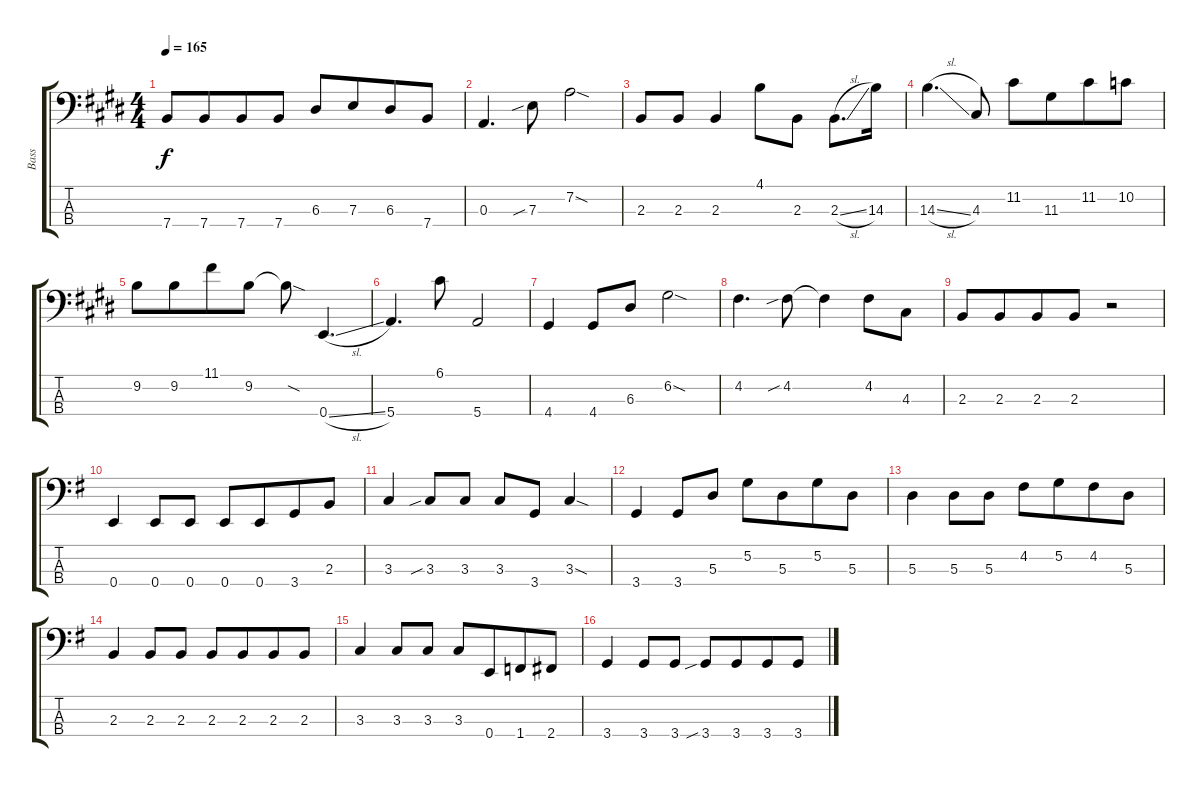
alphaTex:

\track ("Bass" "Bass") {instrument electricbassfinger}
\staff {score tabs}
\tuning (G2 D2 A1 E1) {hide}
\ts (4 4)
\tempo 165
\clef f4
\ks e
7.4.8{dy f} 7.4.8{beam merge} 7.4.8 7.4.8 6.3.8{beam Up} 7.3.8{beam Up beam merge} 6.3.8{beam Up} 7.4.8{beam Up} |
0.3.4{d} 7.3{sib}.8 7.2{sod}.2 |
2.3.8 2.3.8 2.3.4 4.1.8 2.3.8 2.3{sl}.8{d} 14.3.16 |
14.3{sl}.4{d} 4.3.8 11.2.8 11.3.8{beam merge} 11.2.8 10.2.8 |
9.2.8 9.2.8{beam merge} 11.1.8 9.2.8 9.2{sod t}.8 0.4{sl}.4{d} |
5.4.4{d} 6.1.8 5.4.2 |
4.4.4 4.4.8 6.3.8 6.2{sod}.2 |
4.2.4{d} 4.2{sib}.8 4.2{t}.4 4.2.8 4.3.8 |
2.3.8 2.3.8{beam merge} 2.3.8 2.3.8 r.2 |
\ks g
0.4.4 0.4.8 0.4.8 0.4.8 0.4.8{beam merge} 3.4.8 2.3.8 |
3.3.4 3.3{sib}.8 3.3.8 3.3.8 3.4.8 3.3{sod}.4 |
3.4.4 3.4.8 5.3.8 5.2.8 5.3.8{beam merge} 5.2.8 5.3.8 |
5.3.4 5.3.8 5.3.8 4.2.8 5.2.8{beam merge} 4.2.8 5.3.8 |
2.3.4 2.3.8 2.3.8 2.3.8 2.3.8{beam merge} 2.3.8 2.3.8 |
3.3.4 3.3.8 3.3.8 3.3.8 0.4.8{beam merge} 1.4.8 2.4.8 |
3.4.4 3.4.8 3.4.8 3.4{sib}.8 3.4.8{beam merge} 3.4.8 3.4.8
